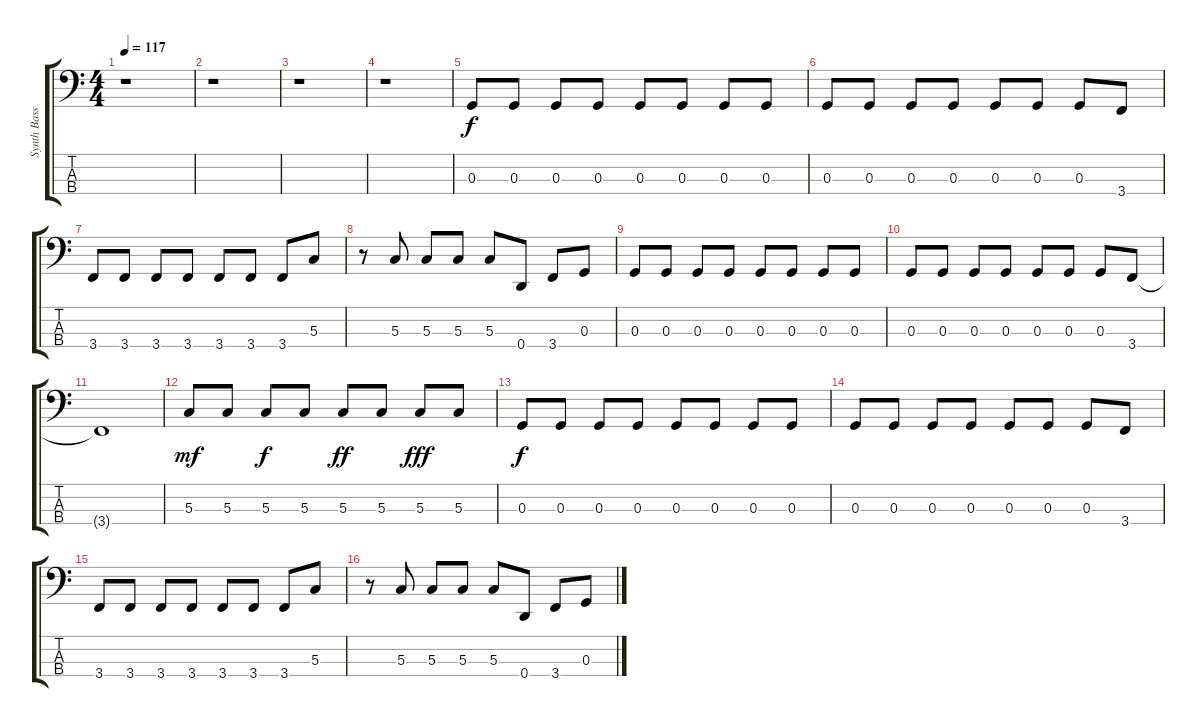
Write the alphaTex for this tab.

\track ("Synth Bass" "Synth Bass") {instrument synthbass2}
\staff {score tabs}
\tuning (F2 C2 G1 D1) {hide}
\ts (4 4)
\tempo 117
\clef f4
\ks c
r.1{dy f} |
r.1 |
r.1 |
r.1 |
0.3.8 0.3.8 0.3.8 0.3.8 0.3.8 0.3.8 0.3.8 0.3.8 |
0.3.8 0.3.8 0.3.8 0.3.8 0.3.8 0.3.8 0.3.8 3.4.8 |
3.4.8 3.4.8 3.4.8 3.4.8 3.4.8 3.4.8 3.4.8 5.3.8 |
r.8 5.3.8 5.3.8 5.3.8 5.3.8 0.4.8 3.4.8 0.3.8 |
0.3.8 0.3.8 0.3.8 0.3.8 0.3.8 0.3.8 0.3.8 0.3.8 |
0.3.8 0.3.8 0.3.8 0.3.8 0.3.8 0.3.8 0.3.8 3.4.8 |
3.4{t}.1 |
5.3.8{dy mf} 5.3.8 5.3.8{dy f} 5.3.8 5.3.8{dy ff} 5.3.8 5.3.8{dy fff} 5.3.8 |
0.3.8{dy f} 0.3.8 0.3.8 0.3.8 0.3.8 0.3.8 0.3.8 0.3.8 |
0.3.8 0.3.8 0.3.8 0.3.8 0.3.8 0.3.8 0.3.8 3.4.8 |
3.4.8 3.4.8 3.4.8 3.4.8 3.4.8 3.4.8 3.4.8 5.3.8 |
r.8 5.3.8 5.3.8 5.3.8 5.3.8 0.4.8 3.4.8 0.3.8
